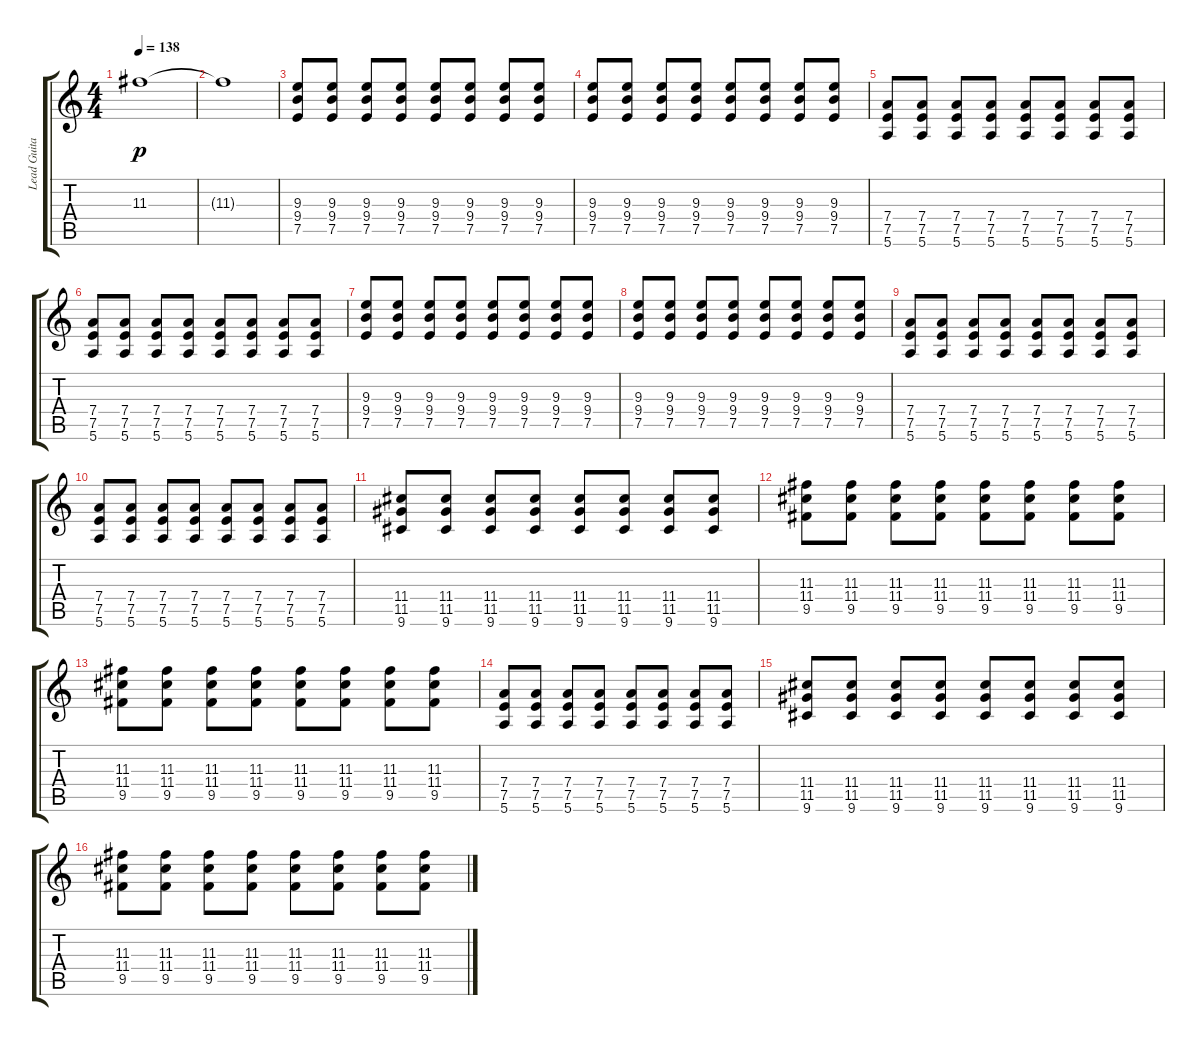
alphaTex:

\track ("Lead Guitarist" "Lead Guita") {instrument distortionguitar}
\staff {score tabs}
\tuning (E4 B3 G3 D3 A2 E2) {hide}
\ts (4 4)
\tempo 138
\clef g2
\ks c
11.3.1{dy p} |
11.3{t}.1 |
(9.3 9.4 7.5).8 (9.3 9.4 7.5).8 (9.3 9.4 7.5).8 (9.3 9.4 7.5).8 (9.3 9.4 7.5).8 (9.3 9.4 7.5).8 (9.3 9.4 7.5).8 (9.3 9.4 7.5).8 |
(9.3 9.4 7.5).8 (9.3 9.4 7.5).8 (9.3 9.4 7.5).8 (9.3 9.4 7.5).8 (9.3 9.4 7.5).8 (9.3 9.4 7.5).8 (9.3 9.4 7.5).8 (9.3 9.4 7.5).8 |
(7.4 7.5 5.6).8 (7.4 7.5 5.6).8 (7.4 7.5 5.6).8 (7.4 7.5 5.6).8 (7.4 7.5 5.6).8 (7.4 7.5 5.6).8 (7.4 7.5 5.6).8 (7.4 7.5 5.6).8 |
(7.4 7.5 5.6).8 (7.4 7.5 5.6).8 (7.4 7.5 5.6).8 (7.4 7.5 5.6).8 (7.4 7.5 5.6).8 (7.4 7.5 5.6).8 (7.4 7.5 5.6).8 (7.4 7.5 5.6).8 |
(9.3 9.4 7.5).8 (9.3 9.4 7.5).8 (9.3 9.4 7.5).8 (9.3 9.4 7.5).8 (9.3 9.4 7.5).8 (9.3 9.4 7.5).8 (9.3 9.4 7.5).8 (9.3 9.4 7.5).8 |
(9.3 9.4 7.5).8 (9.3 9.4 7.5).8 (9.3 9.4 7.5).8 (9.3 9.4 7.5).8 (9.3 9.4 7.5).8 (9.3 9.4 7.5).8 (9.3 9.4 7.5).8 (9.3 9.4 7.5).8 |
(7.4 7.5 5.6).8 (7.4 7.5 5.6).8 (7.4 7.5 5.6).8 (7.4 7.5 5.6).8 (7.4 7.5 5.6).8 (7.4 7.5 5.6).8 (7.4 7.5 5.6).8 (7.4 7.5 5.6).8 |
(7.4 7.5 5.6).8 (7.4 7.5 5.6).8 (7.4 7.5 5.6).8 (7.4 7.5 5.6).8 (7.4 7.5 5.6).8 (7.4 7.5 5.6).8 (7.4 7.5 5.6).8 (7.4 7.5 5.6).8 |
(11.4 11.5 9.6).8 (11.4 11.5 9.6).8 (11.4 11.5 9.6).8 (11.4 11.5 9.6).8 (11.4 11.5 9.6).8 (11.4 11.5 9.6).8 (11.4 11.5 9.6).8 (11.4 11.5 9.6).8 |
(11.3 11.4 9.5).8 (11.3 11.4 9.5).8 (11.3 11.4 9.5).8 (11.3 11.4 9.5).8 (11.3 11.4 9.5).8 (11.3 11.4 9.5).8 (11.3 11.4 9.5).8 (11.3 11.4 9.5).8 |
(11.3 11.4 9.5).8 (11.3 11.4 9.5).8 (11.3 11.4 9.5).8 (11.3 11.4 9.5).8 (11.3 11.4 9.5).8 (11.3 11.4 9.5).8 (11.3 11.4 9.5).8 (11.3 11.4 9.5).8 |
(7.4 7.5 5.6).8 (7.4 7.5 5.6).8 (7.4 7.5 5.6).8 (7.4 7.5 5.6).8 (7.4 7.5 5.6).8 (7.4 7.5 5.6).8 (7.4 7.5 5.6).8 (7.4 7.5 5.6).8 |
(11.4 11.5 9.6).8 (11.4 11.5 9.6).8 (11.4 11.5 9.6).8 (11.4 11.5 9.6).8 (11.4 11.5 9.6).8 (11.4 11.5 9.6).8 (11.4 11.5 9.6).8 (11.4 11.5 9.6).8 |
(11.3 11.4 9.5).8 (11.3 11.4 9.5).8 (11.3 11.4 9.5).8 (11.3 11.4 9.5).8 (11.3 11.4 9.5).8 (11.3 11.4 9.5).8 (11.3 11.4 9.5).8 (11.3 11.4 9.5).8
